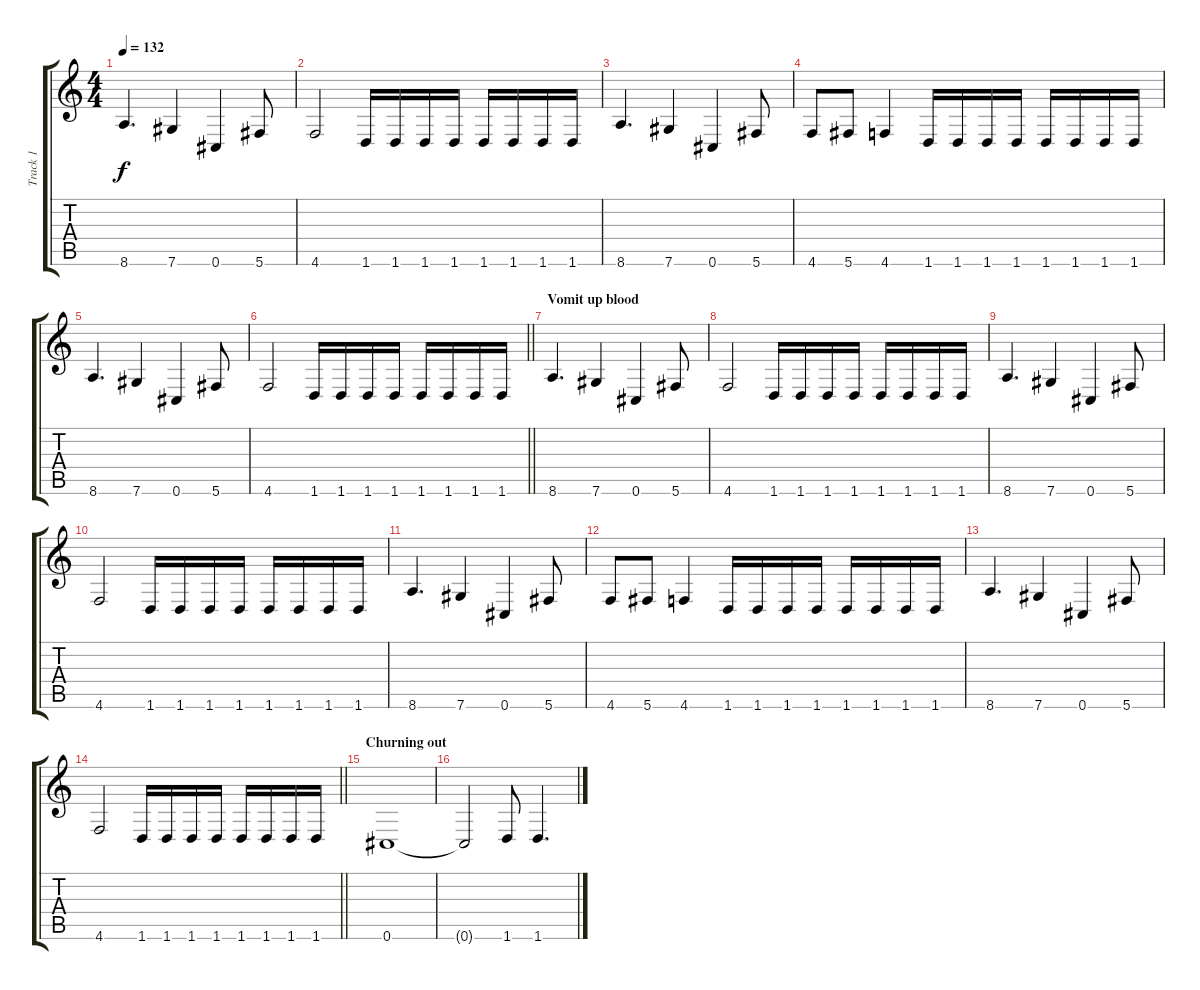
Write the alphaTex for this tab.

\track ("Track 1" "Track 1") {instrument distortionguitar}
\staff {score tabs}
\tuning (Db4 Ab3 E3 B2 Gb2 Db2) {hide}
\ts (4 4)
\tempo 132
\clef g2
\ks c
8.6.4{d dy f} 7.6.4 0.6.4 5.6.8 |
4.6.2 1.6.16 1.6.16 1.6.16 1.6.16 1.6.16 1.6.16 1.6.16 1.6.16 |
8.6.4{d} 7.6.4 0.6.4 5.6.8 |
4.6.8 5.6.8 4.6.4 1.6.16 1.6.16 1.6.16 1.6.16 1.6.16 1.6.16 1.6.16 1.6.16 |
8.6.4{d} 7.6.4 0.6.4 5.6.8 |
\barLineRight lightlight
4.6.2 1.6.16 1.6.16 1.6.16 1.6.16 1.6.16 1.6.16 1.6.16 1.6.16 |
\section ("" "Vomit up blood")
8.6.4{d} 7.6.4 0.6.4 5.6.8 |
4.6.2 1.6.16 1.6.16 1.6.16 1.6.16 1.6.16 1.6.16 1.6.16 1.6.16 |
8.6.4{d} 7.6.4 0.6.4 5.6.8 |
4.6.2 1.6.16 1.6.16 1.6.16 1.6.16 1.6.16 1.6.16 1.6.16 1.6.16 |
8.6.4{d} 7.6.4 0.6.4 5.6.8 |
4.6.8 5.6.8 4.6.4 1.6.16 1.6.16 1.6.16 1.6.16 1.6.16 1.6.16 1.6.16 1.6.16 |
8.6.4{d} 7.6.4 0.6.4 5.6.8 |
\barLineRight lightlight
4.6.2 1.6.16 1.6.16 1.6.16 1.6.16 1.6.16 1.6.16 1.6.16 1.6.16 |
\section ("" "Churning out")
0.6.1 |
0.6{t}.2 1.6.8 1.6.4{d}
